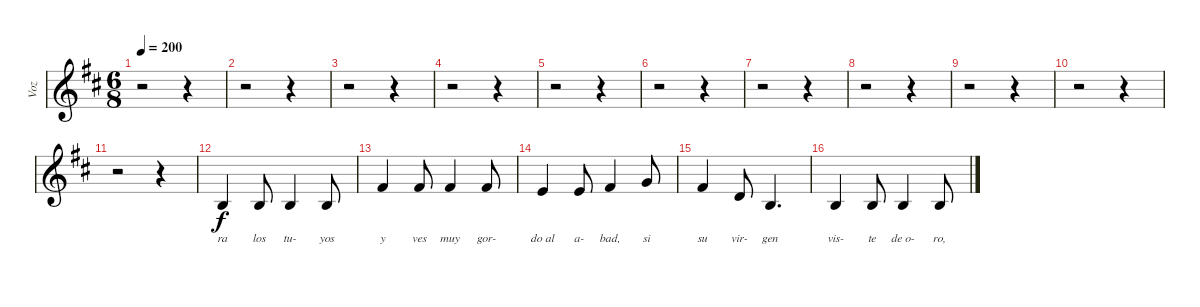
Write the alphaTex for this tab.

\track ("Voz" "Voz") {instrument lead1square}
\staff {score}
\tuning (E4 B3 G3 D3 A2 E2) {hide}
\ts (6 8)
\tempo 200
\clef g2
\ks bminor
r.2{dy f} r.4 |
r.2 r.4 |
r.2 r.4 |
r.2 r.4 |
r.2 r.4 |
r.2 r.4 |
r.2 r.4 |
r.2 r.4 |
r.2 r.4 |
r.2 r.4 |
r.2 r.4 |
0.2.4{lyrics (0 "ra") lyrics (1 "") lyrics (2 "") lyrics (3 "") lyrics (4 "")} 0.2.8{lyrics (0 "los") lyrics (1 "") lyrics (2 "") lyrics (3 "") lyrics (4 "")} 0.2.4{lyrics (0 "tu-") lyrics (1 "") lyrics (2 "") lyrics (3 "") lyrics (4 "")} 0.2.8{lyrics (0 "yos") lyrics (1 "") lyrics (2 "") lyrics (3 "") lyrics (4 "")} |
2.1.4{lyrics (0 "y") lyrics (1 "") lyrics (2 "") lyrics (3 "") lyrics (4 "")} 2.1.8{lyrics (0 "ves") lyrics (1 "") lyrics (2 "") lyrics (3 "") lyrics (4 "")} 2.1.4{lyrics (0 "muy") lyrics (1 "") lyrics (2 "") lyrics (3 "") lyrics (4 "")} 2.1.8{lyrics (0 "gor-") lyrics (1 "") lyrics (2 "") lyrics (3 "") lyrics (4 "")} |
0.1.4{lyrics (0 "do al") lyrics (1 "") lyrics (2 "") lyrics (3 "") lyrics (4 "")} 0.1.8{lyrics (0 "a-") lyrics (1 "") lyrics (2 "") lyrics (3 "") lyrics (4 "")} 2.1.4{lyrics (0 "bad,") lyrics (1 "") lyrics (2 "") lyrics (3 "") lyrics (4 "")} 3.1.8{lyrics (0 "si") lyrics (1 "") lyrics (2 "") lyrics (3 "") lyrics (4 "")} |
2.1.4{lyrics (0 "su") lyrics (1 "") lyrics (2 "") lyrics (3 "") lyrics (4 "")} 3.2.8{lyrics (0 "vir-") lyrics (1 "") lyrics (2 "") lyrics (3 "") lyrics (4 "")} 0.2.4{d lyrics (0 "gen") lyrics (1 "") lyrics (2 "") lyrics (3 "") lyrics (4 "")} |
0.2.4{lyrics (0 "vis-") lyrics (1 "") lyrics (2 "") lyrics (3 "") lyrics (4 "")} 0.2.8{lyrics (0 "te") lyrics (1 "") lyrics (2 "") lyrics (3 "") lyrics (4 "")} 0.2.4{lyrics (0 "de o-") lyrics (1 "") lyrics (2 "") lyrics (3 "") lyrics (4 "")} 0.2.8{lyrics (0 "ro,") lyrics (1 "") lyrics (2 "") lyrics (3 "") lyrics (4 "")}
